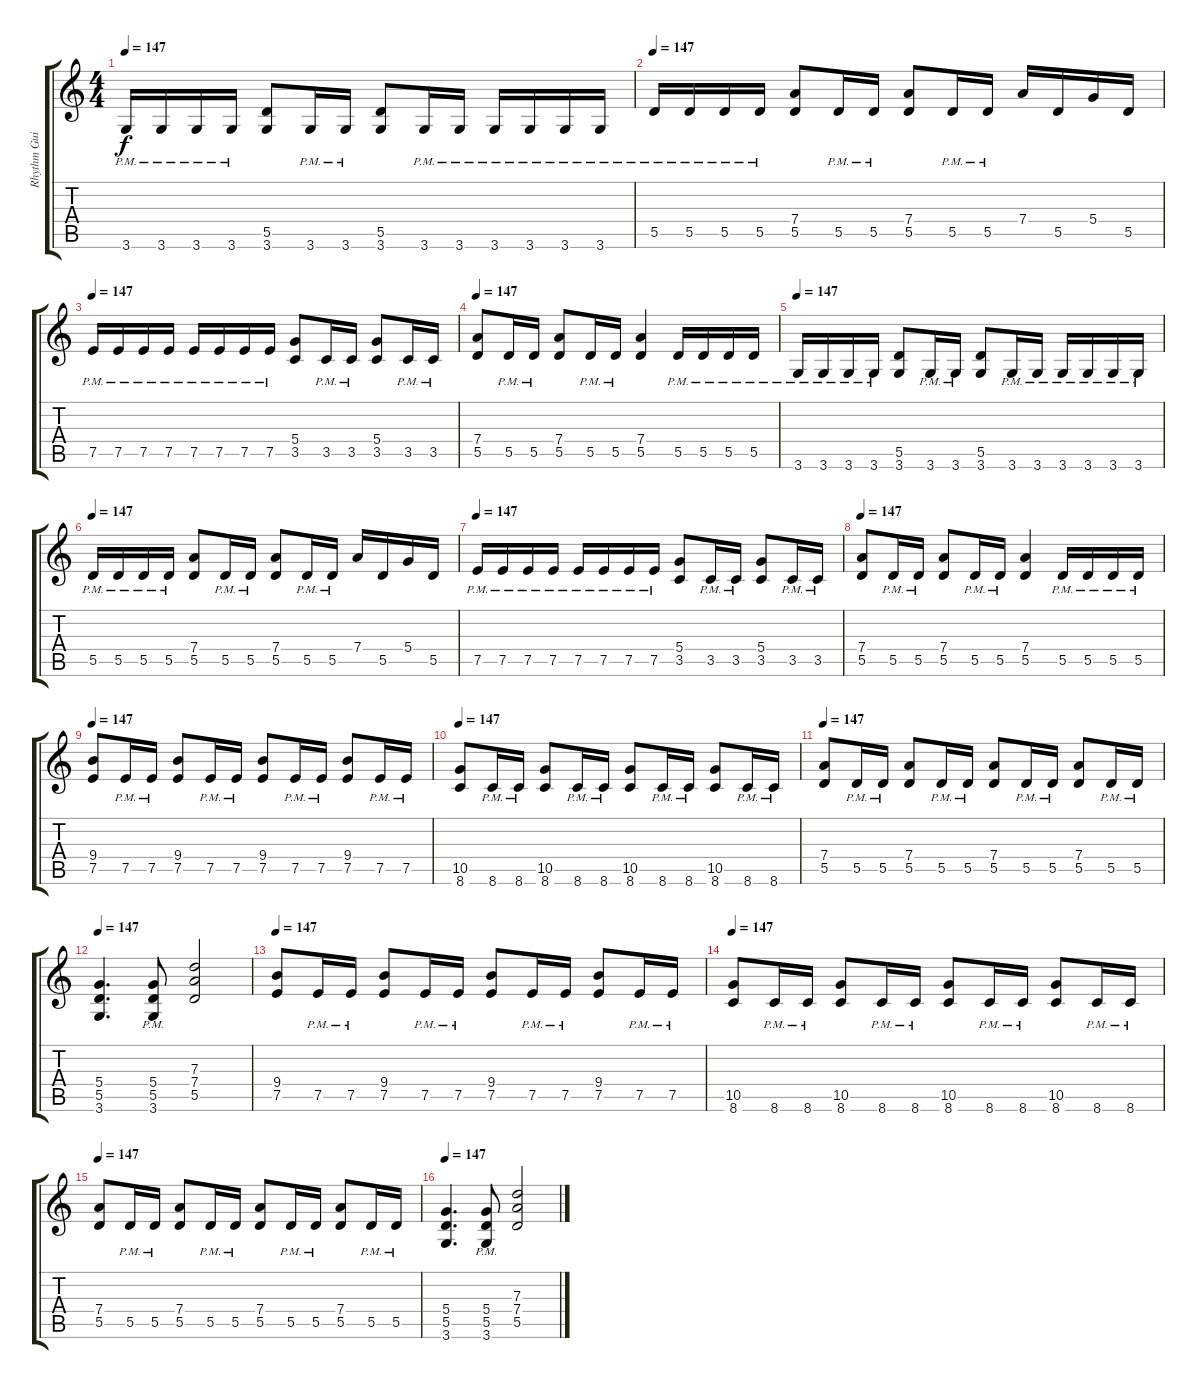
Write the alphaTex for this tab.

\track ("Rhythm Guitar" "Rhythm Gui") {instrument distortionguitar}
\staff {score tabs}
\tuning (E4 B3 G3 D3 A2 E2) {hide}
\ts (4 4)
\tempo 147
\clef g2
\ks c
3.6{pm}.16{dy f} 3.6{pm}.16 3.6{pm}.16 3.6{pm}.16 (5.5 3.6).8 3.6{pm}.16 3.6{pm}.16 (5.5 3.6).8 3.6{pm}.16 3.6{pm}.16 3.6{pm}.16 3.6{pm}.16 3.6{pm}.16 3.6{pm}.16 |
\tempo 147
5.5{pm}.16 5.5{pm}.16 5.5{pm}.16 5.5{pm}.16 (7.4 5.5).8 5.5{pm}.16 5.5{pm}.16 (7.4 5.5).8 5.5{pm}.16 5.5{pm}.16 7.4.16 5.5.16 5.4.16 5.5.16 |
\tempo 147
7.5{pm}.16 7.5{pm}.16 7.5{pm}.16 7.5{pm}.16 7.5{pm}.16 7.5{pm}.16 7.5{pm}.16 7.5{pm}.16 (5.4 3.5).8 3.5{pm}.16 3.5{pm}.16 (5.4 3.5).8 3.5{pm}.16 3.5{pm}.16 |
\tempo 147
(7.4 5.5).8 5.5{pm}.16 5.5{pm}.16 (7.4 5.5).8 5.5{pm}.16 5.5{pm}.16 (7.4 5.5).4 5.5{pm}.16 5.5{pm}.16 5.5{pm}.16 5.5{pm}.16 |
\tempo 147
3.6{pm}.16 3.6{pm}.16 3.6{pm}.16 3.6{pm}.16 (5.5 3.6).8 3.6{pm}.16 3.6{pm}.16 (5.5 3.6).8 3.6{pm}.16 3.6{pm}.16 3.6{pm}.16 3.6{pm}.16 3.6{pm}.16 3.6{pm}.16 |
\tempo 147
5.5{pm}.16 5.5{pm}.16 5.5{pm}.16 5.5{pm}.16 (7.4 5.5).8 5.5{pm}.16 5.5{pm}.16 (7.4 5.5).8 5.5{pm}.16 5.5{pm}.16 7.4.16 5.5.16 5.4.16 5.5.16 |
\tempo 147
7.5{pm}.16 7.5{pm}.16 7.5{pm}.16 7.5{pm}.16 7.5{pm}.16 7.5{pm}.16 7.5{pm}.16 7.5{pm}.16 (5.4 3.5).8 3.5{pm}.16 3.5{pm}.16 (5.4 3.5).8 3.5{pm}.16 3.5{pm}.16 |
\tempo 147
(7.4 5.5).8 5.5{pm}.16 5.5{pm}.16 (7.4 5.5).8 5.5{pm}.16 5.5{pm}.16 (7.4 5.5).4 5.5{pm}.16 5.5{pm}.16 5.5{pm}.16 5.5{pm}.16 |
\tempo 147
(9.4 7.5).8 7.5{pm}.16 7.5{pm}.16 (9.4 7.5).8 7.5{pm}.16 7.5{pm}.16 (9.4 7.5).8 7.5{pm}.16 7.5{pm}.16 (9.4 7.5).8 7.5{pm}.16 7.5{pm}.16 |
\tempo 147
(10.5 8.6).8 8.6{pm}.16 8.6{pm}.16 (10.5 8.6).8 8.6{pm}.16 8.6{pm}.16 (10.5 8.6).8 8.6{pm}.16 8.6{pm}.16 (10.5 8.6).8 8.6{pm}.16 8.6{pm}.16 |
\tempo 147
(7.4 5.5).8 5.5{pm}.16 5.5{pm}.16 (7.4 5.5).8 5.5{pm}.16 5.5{pm}.16 (7.4 5.5).8 5.5{pm}.16 5.5{pm}.16 (7.4 5.5).8 5.5{pm}.16 5.5{pm}.16 |
\tempo 147
(5.4 5.5 3.6).4{d} (5.4{pm} 5.5{pm} 3.6{pm}).8 (7.3 7.4 5.5).2 |
\tempo 147
(9.4 7.5).8 7.5{pm}.16 7.5{pm}.16 (9.4 7.5).8 7.5{pm}.16 7.5{pm}.16 (9.4 7.5).8 7.5{pm}.16 7.5{pm}.16 (9.4 7.5).8 7.5{pm}.16 7.5{pm}.16 |
\tempo 147
(10.5 8.6).8 8.6{pm}.16 8.6{pm}.16 (10.5 8.6).8 8.6{pm}.16 8.6{pm}.16 (10.5 8.6).8 8.6{pm}.16 8.6{pm}.16 (10.5 8.6).8 8.6{pm}.16 8.6{pm}.16 |
\tempo 147
(7.4 5.5).8 5.5{pm}.16 5.5{pm}.16 (7.4 5.5).8 5.5{pm}.16 5.5{pm}.16 (7.4 5.5).8 5.5{pm}.16 5.5{pm}.16 (7.4 5.5).8 5.5{pm}.16 5.5{pm}.16 |
\tempo 147
(5.4 5.5 3.6).4{d} (5.4{pm} 5.5{pm} 3.6{pm}).8 (7.3 7.4 5.5).2
